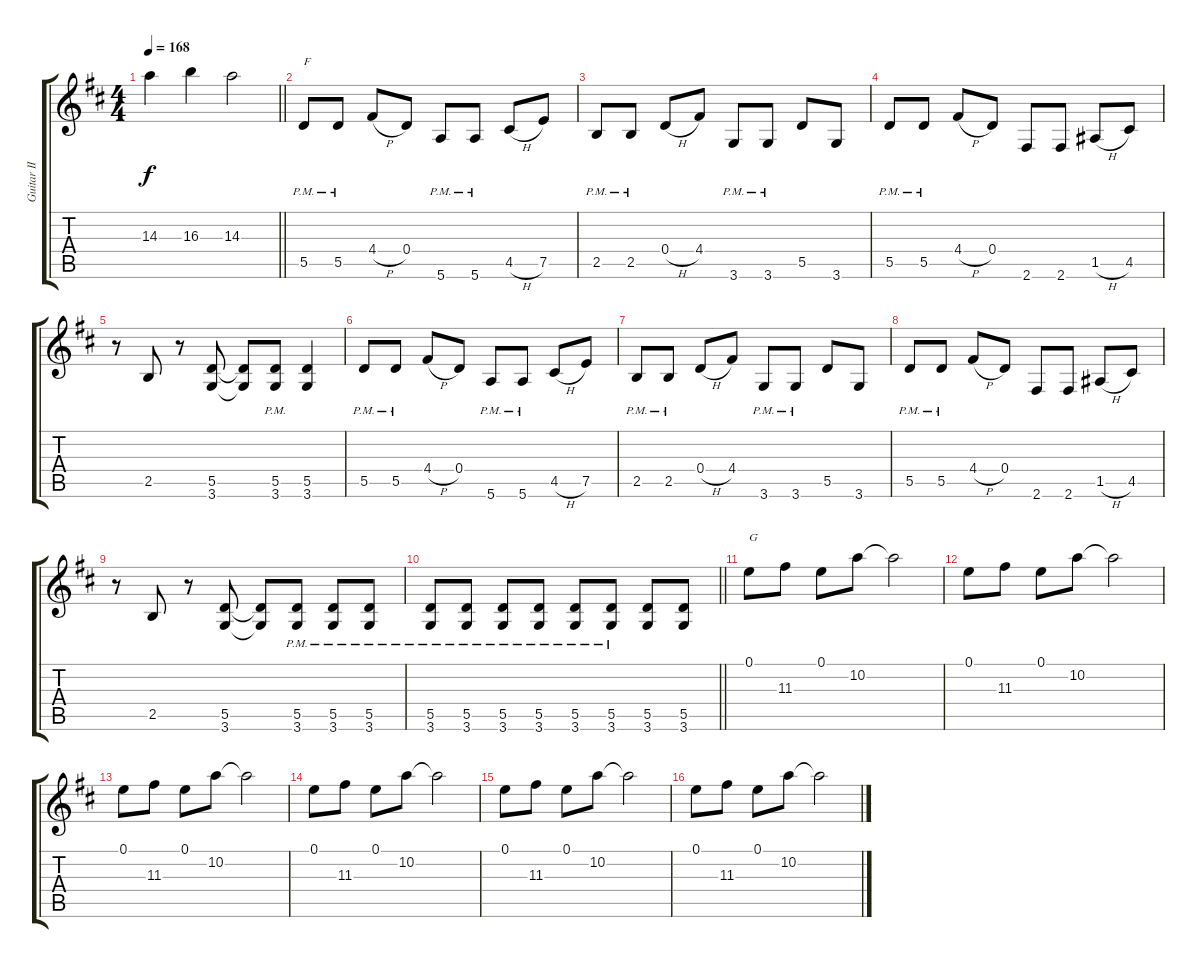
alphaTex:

\track ("Guitar II" "Guitar II") {instrument distortionguitar}
\staff {score tabs}
\tuning (E4 B3 G3 D3 A2 E2) {hide}
\ts (4 4)
\tempo 168
\clef g2
\barLineRight lightlight
\ks d
14.3.4{dy f} 16.3.4 14.3.2 |
5.5{pm}.8{txt "F" volume 16} 5.5{pm}.8 4.4{h}.8 0.4.8 5.6{pm}.8 5.6{pm}.8 4.5{h}.8 7.5.8 |
2.5{pm}.8 2.5{pm}.8 0.4{h}.8 4.4.8 3.6{pm}.8 3.6{pm}.8 5.5.8 3.6.8 |
5.5{pm}.8 5.5{pm}.8 4.4{h}.8 0.4.8 2.6.8 2.6.8 1.5{h}.8 4.5.8 |
r.8 2.5.8 r.8 (5.5 3.6).8 (5.5{t} 3.6{t}).8 (5.5{pm} 3.6{pm}).8 (5.5 3.6).4 |
5.5{pm}.8 5.5{pm}.8 4.4{h}.8 0.4.8 5.6{pm}.8 5.6{pm}.8 4.5{h}.8 7.5.8 |
2.5{pm}.8 2.5{pm}.8 0.4{h}.8 4.4.8 3.6{pm}.8 3.6{pm}.8 5.5.8 3.6.8 |
5.5{pm}.8 5.5{pm}.8 4.4{h}.8 0.4.8 2.6.8 2.6.8 1.5{h}.8 4.5.8 |
r.8 2.5.8 r.8 (5.5 3.6).8 (5.5{t} 3.6{t}).8 (5.5{pm} 3.6{pm}).8 (5.5{pm} 3.6{pm}).8 (5.5{pm} 3.6{pm}).8 |
\barLineRight lightlight
(5.5{pm} 3.6{pm}).8 (5.5{pm} 3.6{pm}).8 (5.5{pm} 3.6{pm}).8 (5.5{pm} 3.6{pm}).8 (5.5{pm} 3.6{pm}).8 (5.5{pm} 3.6{pm}).8 (5.5 3.6).8 (5.5 3.6).8 |
0.1.8{txt "G" volume 12 instrument electricguitarclean} 11.3.8 0.1.8 10.2.8 10.2{t}.2 |
0.1.8 11.3.8 0.1.8 10.2.8 10.2{t}.2 |
0.1.8 11.3.8 0.1.8 10.2.8 10.2{t}.2 |
0.1.8 11.3.8 0.1.8 10.2.8 10.2{t}.2 |
0.1.8 11.3.8 0.1.8 10.2.8 10.2{t}.2 |
0.1.8 11.3.8 0.1.8 10.2.8 10.2{t}.2
